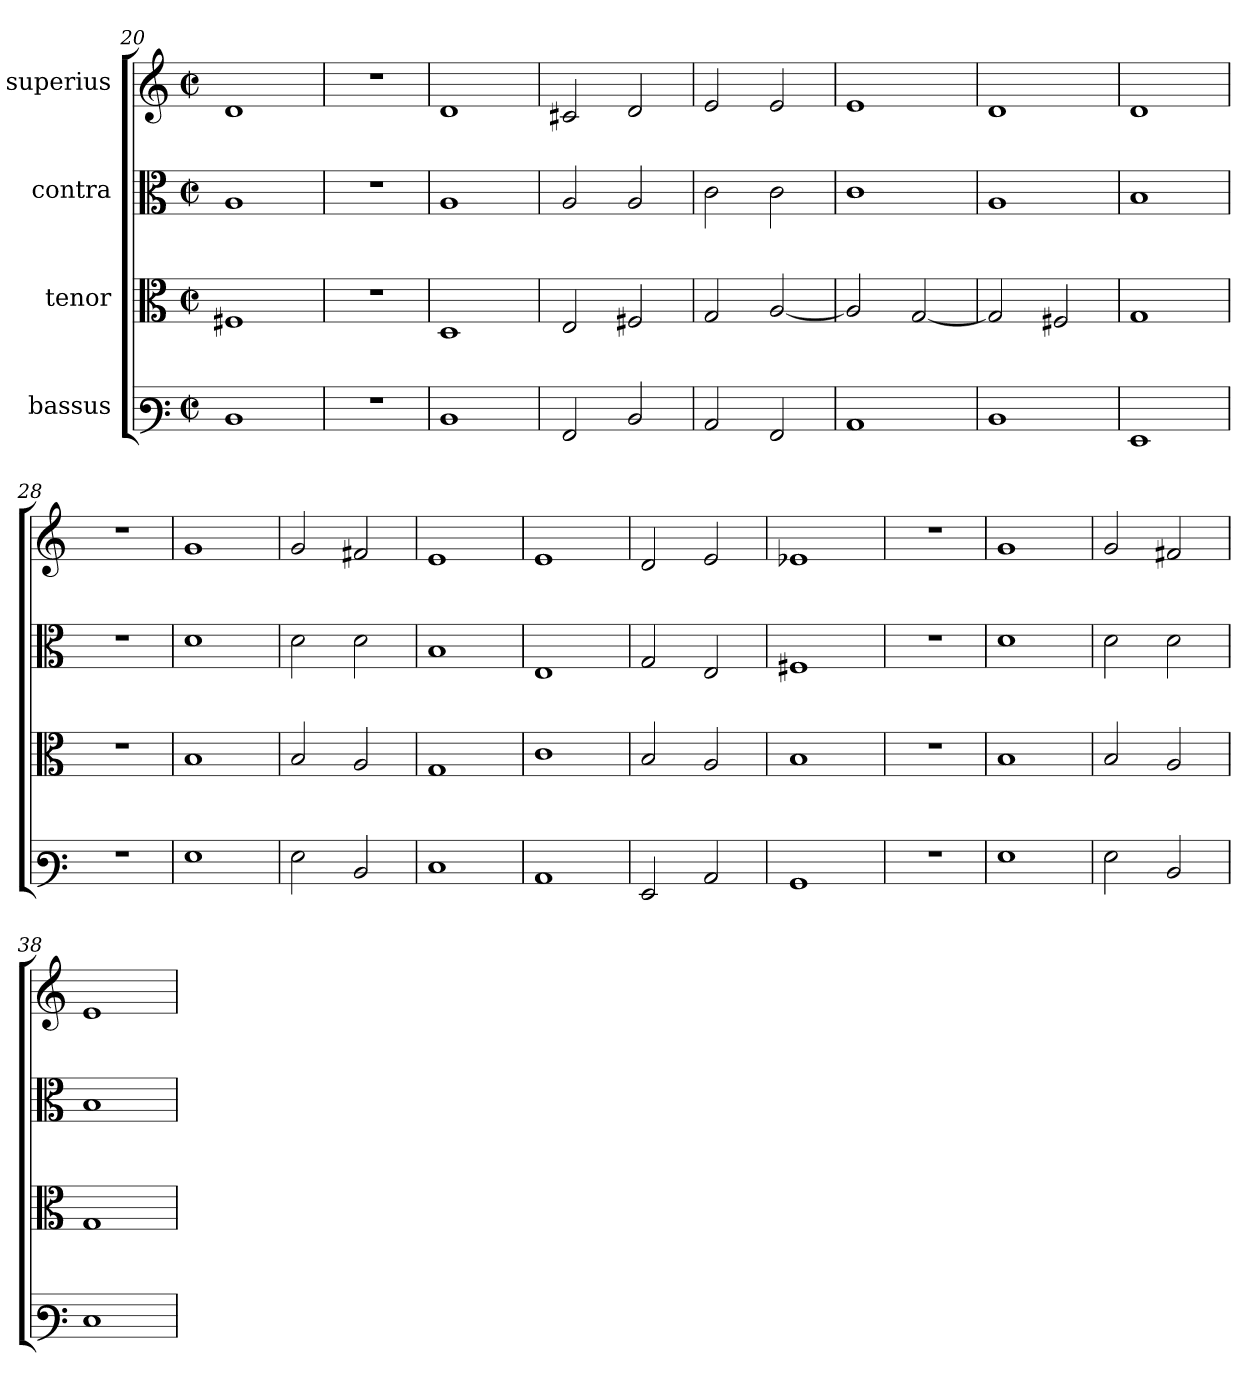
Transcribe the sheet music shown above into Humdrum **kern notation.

**kern	**kern	**kern	**kern
*part4	*part3	*part2	*part1
*staff4	*staff3	*staff2	*staff1
*I"bassus	*I"tenor	*I"contra	*I"superius
*clefF3	*clefC3	*clefC3	*clefG2
*M2/2	*M2/2	*M2/2	*M2/2
*met(c|)	*met(c|)	*met(c|)	*met(c|)
=20	=20	=20	=20
1D	1F#X	1A	1d
=21	=21	=21	=21
1r	1r	1r	1r
=22	=22	=22	=22
1D	1D	1A	1d
=23	=23	=23	=23
2AA	2E	2A	2c#X
2D	2F#X	2A	2d
=24	=24	=24	=24
2C	2G	2c	2e
2AA	[2A	2c	2e
=25	=25	=25	=25
1C	2A]	1c	1e
.	[2G	.	.
=26	=26	=26	=26
1D	2G]	1A	1d
.	2F#X	.	.
=27	=27	=27	=27
1GG	1G	1B	1d
=28	=28	=28	=28
1r	1r	1r	1r
=29	=29	=29	=29
1G	1B	1d	1g
=30	=30	=30	=30
2G	2B	2d	2g
2D	2A	2d	2f#X
=31	=31	=31	=31
1E	1G	1B	1e
=32	=32	=32	=32
1C	1c	1E	1e
=33	=33	=33	=33
2GG	2B	2G	2d
2C	2A	2E	2e
=34	=34	=34	=34
1BB	1B	1F#X	1e-X
=35	=35	=35	=35
1r	1r	1r	1r
=36	=36	=36	=36
1G	1B	1d	1g
=37	=37	=37	=37
2G	2B	2d	2g
2D	2A	2d	2f#X
=38	=38	=38	=38
1E	1G	1B	1e
=	=	=	=
*-	*-	*-	*-
